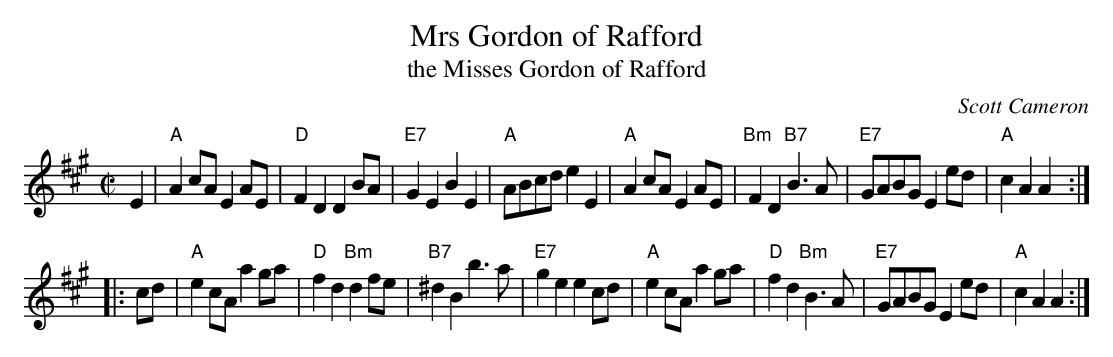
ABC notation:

X:1
T: Mrs Gordon of Rafford
T: the Misses Gordon of Rafford
C: Scott Cameron
M: C|
L: 1/8
K: A
E2 \
| "A"A2cA E2AE | "D"F2D2 D2BA | "E7"G2E2 B2E2 | "A"ABcd e2E2 \
| "A"A2cA E2AE | "Bm"F2D2 "B7"B3A | "E7"GABG E2ed | "A"c2A2 A2 :|
|: cd \
| "A"e2cA a2ga | "D"f2d2 "Bm"d2fe | "B7"^d2B2 b3a | "E7"g2e2 e2cd \
| "A"e2cA a2ga | "D"f2d2 "Bm"B3A | "E7"GABG E2ed | "A"c2A2 A2 :|
